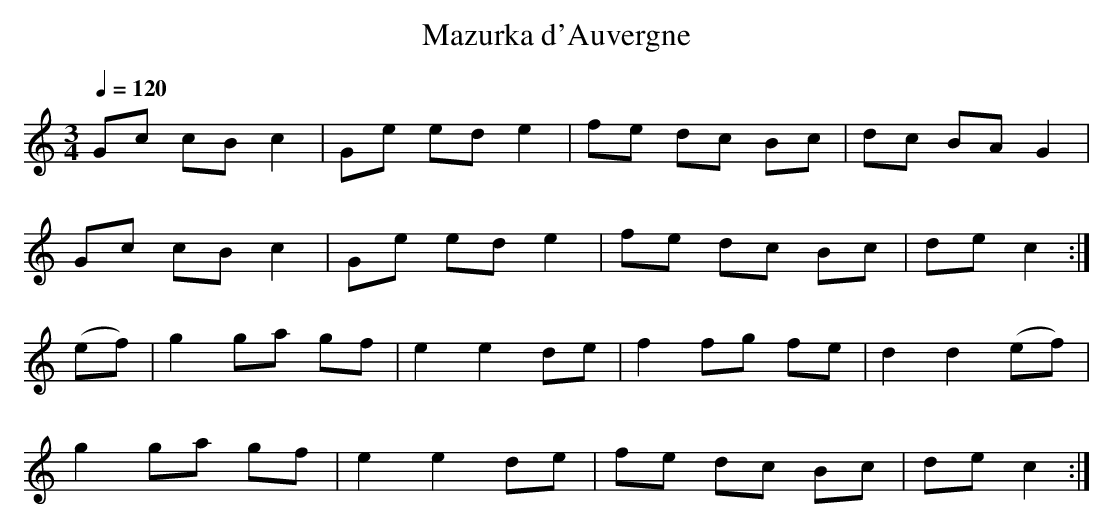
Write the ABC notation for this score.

X:1
T:Mazurka d'Auvergne
M:3/4
L:1/8
Q:1/4=120
K:Cmaj clef=treble
Gc cB c2 | Ge ed e2 | fe dc Bc | dc BA G2 |
Gc cB c2 | Ge ed e2 | fe dc Bc | de c2 :|
(ef) |\
g2 ga gf | e2 e2 de | f2 fg fe | d2 d2 (ef) |
g2 ga gf | e2 e2 de | fe dc Bc | de c2 :|
